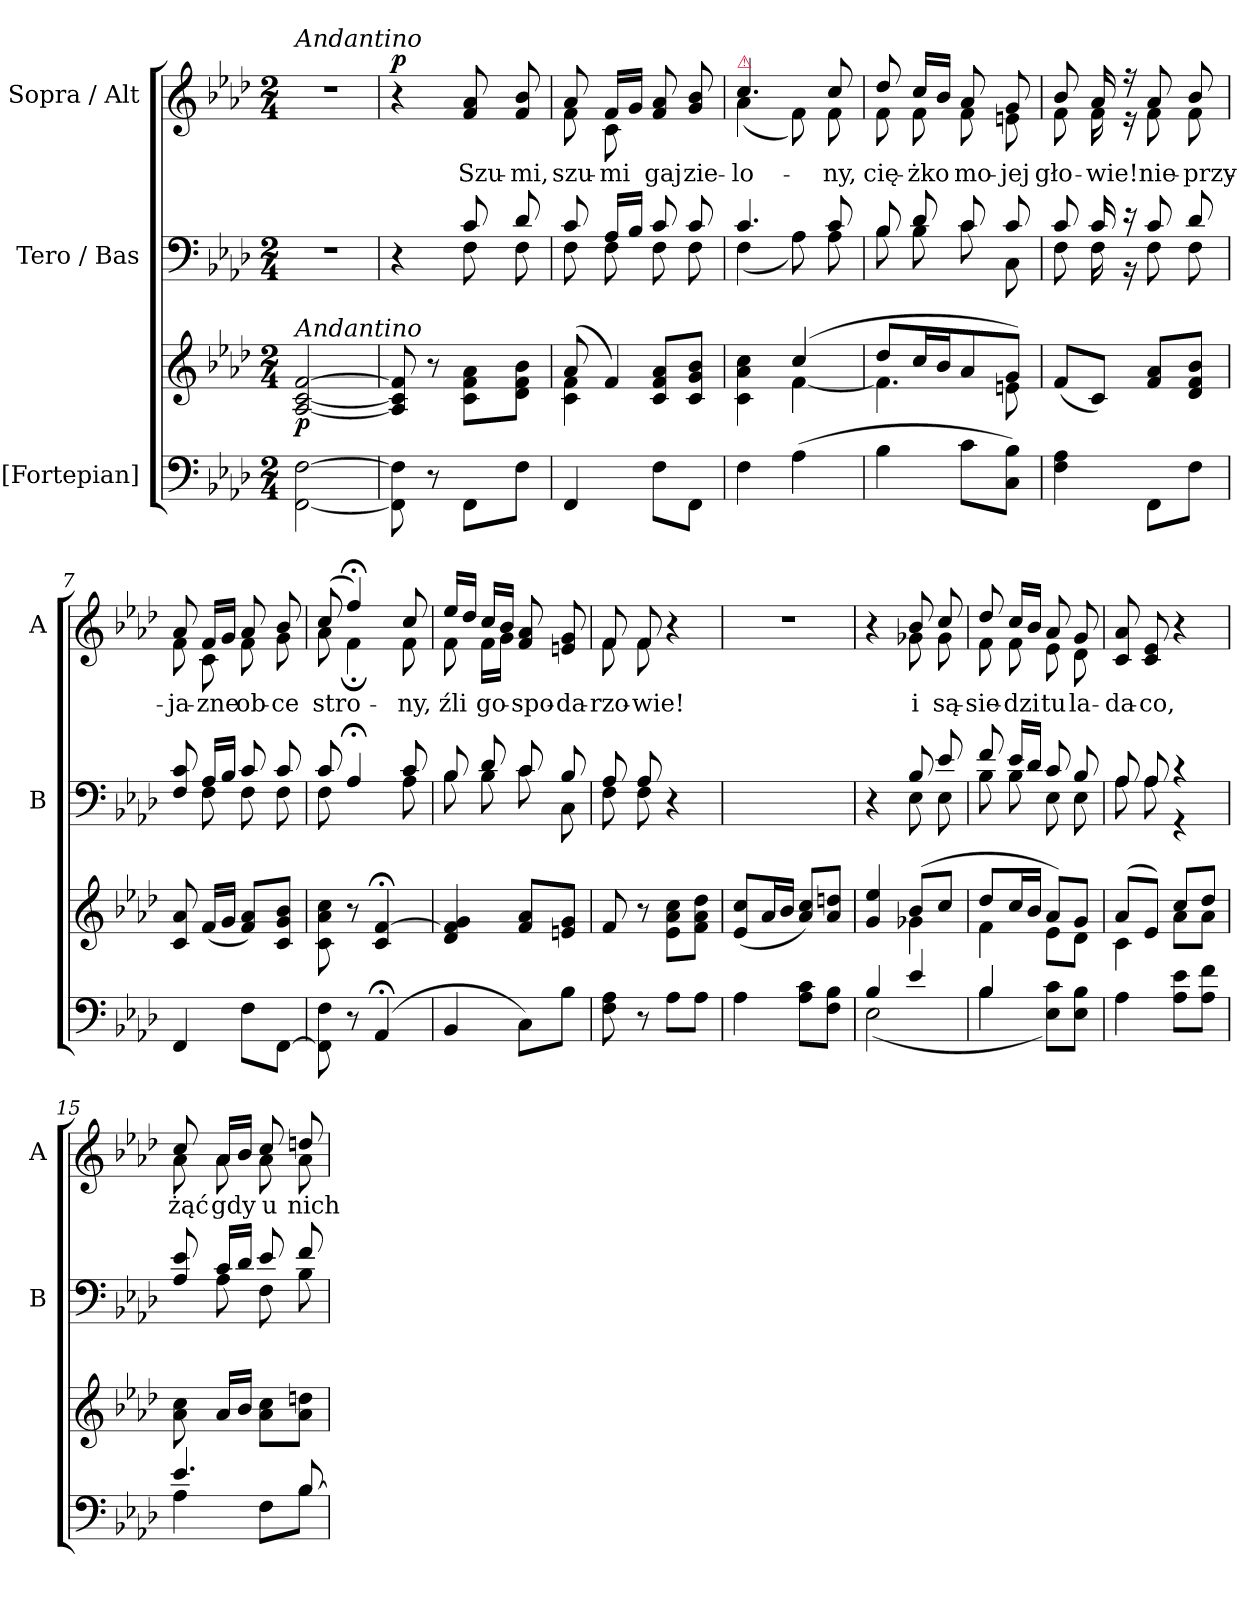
**kern	**kern	**dynam	**kern	**kern	**text	**dynam
*part3	*part3	*part3	*part2	*part1	*part1	*part1
*staff4	*staff3	*staff3/4	*staff2	*staff1	*staff1	*staff1
*I"[Fortepian]	*	*	*I"Tero / Bas	*I"Sopra / Alt	*	*
*	*	*	*I'B	*I'A	*	*
*clefF4	*clefG2	*	*clefF4	*clefG2	*	*
*k[b-e-a-d-]	*k[b-e-a-d-]	*	*k[b-e-a-d-]	*k[b-e-a-d-]	*	*
*f:	*f:	*	*f:	*f:	*	*
*M2/4	*M2/4	*	*M2/4	*M2/4	*	*
=1	=1	=1	=1	=1	=1	=1
!	!	!	!	!LO:TX:a:i:t=Andantino	!	!
!	!LO:TX:a:i:t=Andantino	!	!	!	!	!
[2FF\ [2F\	[2A-/ [2c/ [2f/	p	2r	2r	.	.
=2	=2	=2	=2	=2	=2	=2
*	*	*	*^	*	*	*
!	!	!	!	!	!	!	!LO:DY:b
8FF]\ 8F]\	8A-]/ 8c]/ 8f]/	.	4r	4ryy	4r	.	p
8r	8r	.	.	.	.	.	.
8FF\L	8c\ 8f\ 8a-\L	.	8c/	8F\	8f/ 8a-/	Szu-	.
8F\J	8d-\ 8f\ 8b-\J	.	8d-/	8F\	8f/ 8b-/	-mi,	.
=3	=3	=3	=3	=3	=3	=3	=3
!	!LO:N:vis=4	!	!	!	!	!	!
*	*^	*	*	*	*^	*	*
4FF/	(8a-/	4c\ 4f\	.	8c/	8F\	8a-/	8f\	szu-	.
!	!LO:N:vis=4	!	!	!	!	!	!	!	!
.	8f/)	.	.	16A-/LL	8F\	16f/LL	8c\	-mi	.
.	.	.	.	16B-/JJ	.	16g/JJ	.	.	.
8F\L	8c/ 8f/ 8a-/L	4ryy	.	8c/	8F\	8f/ 8a-/	4ryy	gaj	.
8FF\J	8c/ 8g/ 8b-/J	.	.	8c/	8F\	8g/ 8b-/	.	zie-	.
=4	=4	=4	=4	=4	=4	=4	=4	=4	=4
!	!	!	!	!	!	!LO:TX:a:color=crimson:t=⚠	!	!	!
4F\	4c\ 4a-\ 4cc\	4ryy	.	4.c/	(4F\	4.cc/	(>4a-\	-lo-	.
(4A-\	(4cc/	[4f\	.	.	8A-\)	.	8f\)	.	.
.	.	.	.	8c/	8A-\	8cc/	8f\	-ny,	.
=5	=5	=5	=5	=5	=5	=5	=5	=5	=5
4B-\	8dd-/L	4.f\]	.	8B-/	8B-\	8dd-/	8f\	cię-	.
.	16cc/L	.	.	8d-/	8B-\	16cc/LL	8f\	-żko	.
.	16b-/J	.	.	.	.	16b-/JJ	.	.	.
8c\L	8a-/	.	.	8c/	8c\	8a-/	8f\	mo-	.
8C\ 8B-\J)	8g/J)	8en\	.	8c/	8C\	8g/	8en\	-jej	.
*	*v	*v	*	*	*	*	*	*	*
=6	=6	=6	=6	=6	=6	=6	=6	=6
4F\ 4A-\	(8f/L	.	8c/	8F\	8b-/	8f\	gło-	.
.	8c/J)	.	16c/	16F\	16a-/	16f\	-wie!	.
.	.	.	16r	16r	16r	16r	.	.
8FF\L	8f/ 8a-/L	.	8c/	8F\	8a-/	8f\	nie-	.
8F\J	8d-/ 8f/ 8b-/J	.	8d-/	8F\	8b-/	8f\	-przy-	.
=7	=7	=7	=7	=7	=7	=7	=7	=7
4FF/	8c/ 8a-/	.	8F/ 8c/	8ryy	8a-/	8f\	-ja-	.
.	(16f/LL	.	16A-/LL	8F\	16f/LL	8c\	-zne	.
.	16g/JJ	.	16B-/JJ	.	16g/JJ	.	.	.
8F\L	8f/ 8a-/L)	.	8c/	8F\	8a-/	8f\	ob-	.
[8FF\J	8c/ 8g/ 8b-/J	.	8c/	8F\	8b-/	8g\	-ce	.
=8	=8	=8	=8	=8	=8	=8	=8	=8
8FF]\ 8F\	8c\ 8a-\ 8cc\	.	8c/	8F\	(8cc/	8a-\	stro-	.
8r	8r	.	4A-;</	4ryy	4ff;</)	4f;<\	.	.
(<4AA-;</	4c;</ [4f;</	.	.	.	.	.	.	.
.	.	.	8c/	8A-\	8cc/	8f\	-ny,	.
=9	=9	=9	=9	=9	=9	=9	=9	=9
4BB-/	4d-/ 4f]/ 4g/	.	8B-/	8B-\	16ee-/LL	8f\	źli	.
.	.	.	.	.	16dd-/JJ	.	.	.
.	.	.	8d-/	8B-\	16cc/LL	16f\LL	go-	.
.	.	.	.	.	16b-/JJ	16g\JJ	.	.
8C\L)	8f/ 8a-/L	.	8c/	8c\	8f/ 8a-/	8ryy	-spo-	.
8B-\J	8en/ 8g/J	.	8B-/	8C\	8en/ 8g/	8ryy	-da-	.
=10	=10	=10	=10	=10	=10	=10	=10	=10
8F\ 8A-\	8f/	.	8A-/	8F\	8f/	8f\	-rzo-	.
8r	8r	.	8A-/	8F\	8f/	8f\	-wie!	.
8A-\L	8e-\ 8a-\ 8cc\L	.	4ryy	4r	4ryy	4r	.	.
8A-\J	8f\ 8a-\ 8dd-\J	.	.	.	.	.	.	.
*	*	*	*v	*v	*	*	*	*
*	*	*	*	*v	*v	*	*
=11	=11	=11	=11	=11	=11	=11
4A-\	(8e-/ 8cc/L	.	2ryy	2r	.	.
.	16a-/L	.	.	.	.	.
.	16b-\JJ	.	.	.	.	.
8A-\ 8c\L	8a-/ 8cc/L)	.	.	.	.	.
8F\ 8B-\J	8a-\ 8ddn\J	.	.	.	.	.
=12	=12	=12	=12	=12	=12	=12
*^	*^	*	*^	*^	*	*
4B-/	(2E-\	4g/ 4ee-/	4ryy	.	4r	4ryy	4r	4ryy	.	.
4e-/	.	(8b-/L	4g-X\	.	8B-/	8E-\	8b-/	8g-X\	i	.
.	.	8cc/J	.	.	8e-/	8E-\	8cc/	8g-\	są-	.
=13	=13	=13	=13	=13	=13	=13	=13	=13	=13	=13
4B-/	4B-\	8dd-/L	4f\	.	8f/	8B-\	8dd-/	8f\	-sie-	.
.	.	16cc/L	.	.	16e-/LL	8B-\	16cc/LL	8f\	-dzi	.
.	.	16b-/JJ	.	.	16d-/JJ	.	16b-/JJ	.	.	.
8E-\ 8c\L)	4ryy	8a-/L)	8e-\L	.	8c/	8E-\	8a-/	8e-\	tu	.
8E-\ 8B-\J	.	8g/J	8d-\J	.	8B-/	8E-\	8g/	8d-\	la-	.
*v	*v	*	*	*	*	*	*v	*v	*	*
=14	=14	=14	=14	=14	=14	=14	=14	=14
4A-\	(<8a-/L	4c\	.	8A-/	8A-\	8c/ 8a-/	-da-	.
.	8e-/J)	.	.	8A-/	8A-\	8c/ 8e-/	-co,	.
8A-\ 8e-\L	8cc/L	8a-\L	.	4r	4r	4r	.	.
8A-\ 8f\J	8dd-/J	8a-\J	.	.	.	.	.	.
*	*v	*v	*	*	*	*	*	*
=15	=15	=15	=15	=15	=15	=15	=15
*^	*	*	*	*	*^	*	*
4.e-/	4A-\	8a-\ 8cc\	.	8A-/ 8e-/	8ryy	8cc/	8a-\	żąć	.
.	.	16a-/LL	.	16c/LL	8A-\	16a-/LL	8a-\	gdy	.
.	.	16b-\JJ	.	16d-/JJ	.	16b-/JJ	.	.	.
.	8F\L	8a-\ 8cc\L	.	8e-/	8F\	8cc/	8a-\	u	.
[8B-/	8B-\J	8a-\ 8ddn\J	.	8f/	8B-\	8ddn/	8a-\	nich	.
*	*	*	*	*v	*v	*	*	*	*
*v	*v	*	*	*	*v	*v	*	*
=	=	=	=	=	=	=
*-	*-	*-	*-	*-	*-	*-
